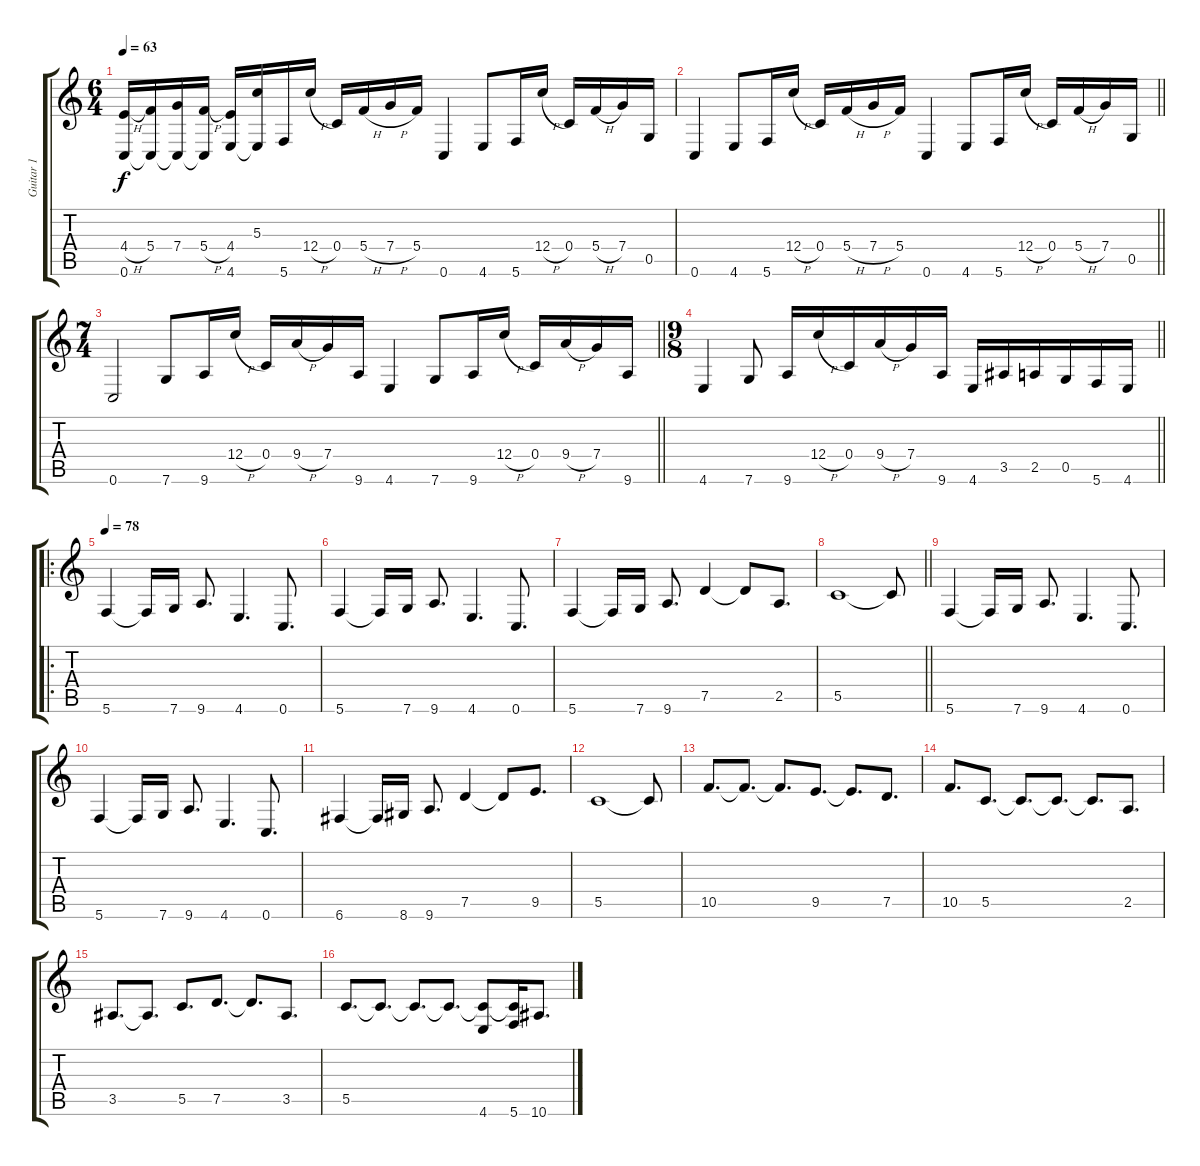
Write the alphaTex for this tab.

\track ("Guitar 1" "Guitar 1") {instrument distortionguitar}
\staff {score tabs}
\tuning (E4 C4 G3 C3 G2 C2) {hide}
\ts (6 4)
\tempo 63
\clef g2
\ks c
(4.4{h} 0.6).16{dy f} (5.4 0.6{t}).16 (7.4 0.6{t}).16 (5.4{h} 0.6{t}).16 (4.4 4.6).16 (5.3 4.6{t}).16 5.6.16 12.4{h}.16 0.4.16 5.4{h}.16 7.4{h}.16 5.4.16 0.6.4 4.6.8 5.6.16 12.4{h}.16 0.4.16 5.4{h}.16 7.4.16 0.5.16 |
\barLineRight lightlight
0.6.4 4.6.8 5.6.16 12.4{h}.16 0.4.16 5.4{h}.16 7.4{h}.16 5.4.16 0.6.4 4.6.8 5.6.16 12.4{h}.16 0.4.16 5.4{h}.16 7.4.16 0.5.16 |
\ts (7 4)
\barLineRight lightlight
0.6.2 7.6.8 9.6.16 12.4{h}.16 0.4.16 9.4{h}.16 7.4.16 9.6.16 4.6.4 7.6.8 9.6.16 12.4{h}.16 0.4.16 9.4{h}.16 7.4.16 9.6.16 |
\ts (9 8)
\barLineRight lightlight
4.6.4 7.6.8 9.6.16 12.4{h}.16 0.4.16 9.4{h}.16 7.4.16 9.6.16 4.6.16 3.5.16 2.5.16 0.5.16 5.6.16 4.6.16 |
\ro
\tempo 78
5.6.4 5.6{t}.16 7.6.16 9.6.8{d} 4.6.4{d} 0.6.8{d} |
5.6.4 5.6{t}.16 7.6.16 9.6.8{d} 4.6.4{d} 0.6.8{d} |
5.6.4 5.6{t}.16 7.6.16 9.6.8{d} 7.5.4 7.5{t}.8 2.5.8{d} |
\barLineRight lightlight
5.5.1 5.5{t}.8 |
5.6.4 5.6{t}.16 7.6.16 9.6.8{d} 4.6.4{d} 0.6.8{d} |
5.6.4 5.6{t}.16 7.6.16 9.6.8{d} 4.6.4{d} 0.6.8{d} |
6.6.4 6.6{t}.16 8.6.16 9.6.8{d} 7.5.4 7.5{t}.8 9.5.8{d} |
5.5.1 5.5{t}.8 |
10.5.8{d} 10.5{t}.8{d} 10.5{t}.8{d} 9.5.8{d} 9.5{t}.8{d} 7.5.8{d} |
10.5.8{d} 5.5.8{d} 5.5{t}.8{d} 5.5{t}.8{d} 5.5{t}.8{d} 2.5.8{d} |
3.5.8{d} 3.5{t}.8{d} 5.5.8{d} 7.5.8{d} 7.5{t}.8{d} 3.5.8{d} |
5.5.8{d} 5.5{t}.8{d} 5.5{t}.8{d} 5.5{t}.8{d} (5.5{t} 4.6).8 (5.5{t} 5.6).16 10.6.8{d}
